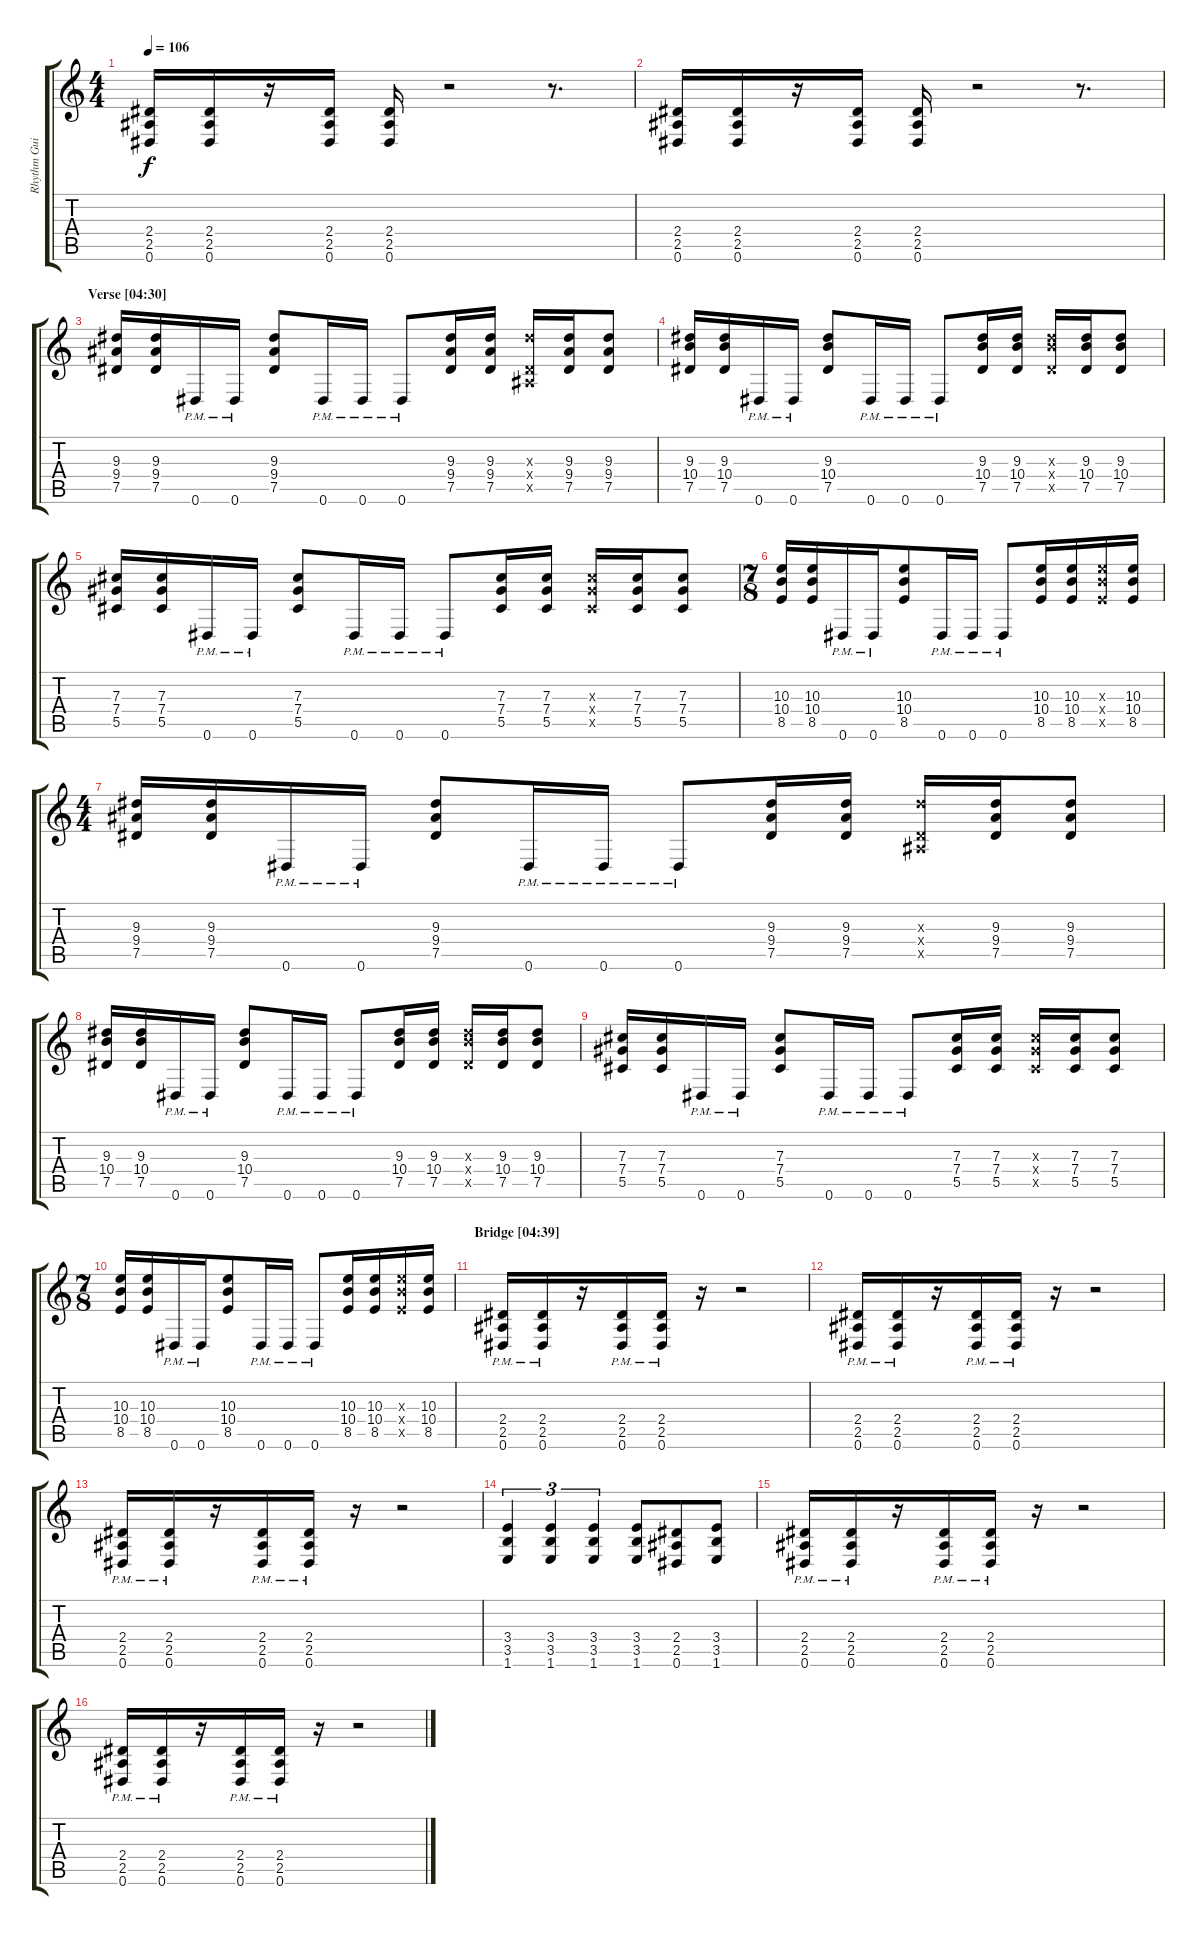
\track ("Rhythm Guitar" "Rhythm Gui") {instrument distortionguitar}
\staff {score tabs}
\tuning (Eb4 Bb3 Gb3 Db3 Ab2 Eb2) {hide}
\ts (4 4)
\tempo 106
\clef g2
\ks c
(2.4 2.5 0.6).16{dy f} (2.4 2.5 0.6).16 r.16 (2.4 2.5 0.6).16 (2.4 2.5 0.6).16 r.2 r.8{d} |
(2.4 2.5 0.6).16 (2.4 2.5 0.6).16 r.16 (2.4 2.5 0.6).16 (2.4 2.5 0.6).16 r.2 r.8{d} |
\section ("" "Verse [04:30]")
(9.3 9.4 7.5).16 (9.3 9.4 7.5).16 0.6{pm}.16 0.6{pm}.16 (9.3 9.4 7.5).8 0.6{pm}.16 0.6{pm}.16 0.6{pm}.8 (9.3 9.4 7.5).16 (9.3 9.4 7.5).16 (9.3{x} 2.4{x} 2.5{x}).16 (9.3 9.4 7.5).16 (9.3 9.4 7.5).8 |
(9.3 10.4 7.5).16 (9.3 10.4 7.5).16 0.6{pm}.16 0.6{pm}.16 (9.3 10.4 7.5).8 0.6{pm}.16 0.6{pm}.16 0.6{pm}.8 (9.3 10.4 7.5).16 (9.3 10.4 7.5).16 (9.3{x} 10.4{x} 7.5{x}).16 (9.3 10.4 7.5).16 (9.3 10.4 7.5).8 |
(7.3 7.4 5.5).16 (7.3 7.4 5.5).16 0.6{pm}.16 0.6{pm}.16 (7.3 7.4 5.5).8 0.6{pm}.16 0.6{pm}.16 0.6{pm}.8 (7.3 7.4 5.5).16 (7.3 7.4 5.5).16 (7.3{x} 7.4{x} 5.5{x}).16 (7.3 7.4 5.5).16 (7.3 7.4 5.5).8 |
\ts (7 8)
(10.3 10.4 8.5).16 (10.3 10.4 8.5).16 0.6{pm}.16 0.6{pm}.16 (10.3 10.4 8.5).8 0.6{pm}.16 0.6{pm}.16 0.6{pm}.8 (10.3 10.4 8.5).16 (10.3 10.4 8.5).16 (10.3{x} 10.4{x} 8.5{x}).16 (10.3 10.4 8.5).16 |
\ts (4 4)
\section ("" "")
(9.3 9.4 7.5).16 (9.3 9.4 7.5).16 0.6{pm}.16 0.6{pm}.16 (9.3 9.4 7.5).8 0.6{pm}.16 0.6{pm}.16 0.6{pm}.8 (9.3 9.4 7.5).16 (9.3 9.4 7.5).16 (9.3{x} 2.4{x} 2.5{x}).16 (9.3 9.4 7.5).16 (9.3 9.4 7.5).8 |
(9.3 10.4 7.5).16 (9.3 10.4 7.5).16 0.6{pm}.16 0.6{pm}.16 (9.3 10.4 7.5).8 0.6{pm}.16 0.6{pm}.16 0.6{pm}.8 (9.3 10.4 7.5).16 (9.3 10.4 7.5).16 (9.3{x} 10.4{x} 7.5{x}).16 (9.3 10.4 7.5).16 (9.3 10.4 7.5).8 |
(7.3 7.4 5.5).16 (7.3 7.4 5.5).16 0.6{pm}.16 0.6{pm}.16 (7.3 7.4 5.5).8 0.6{pm}.16 0.6{pm}.16 0.6{pm}.8 (7.3 7.4 5.5).16 (7.3 7.4 5.5).16 (7.3{x} 7.4{x} 5.5{x}).16 (7.3 7.4 5.5).16 (7.3 7.4 5.5).8 |
\ts (7 8)
(10.3 10.4 8.5).16 (10.3 10.4 8.5).16 0.6{pm}.16 0.6{pm}.16 (10.3 10.4 8.5).8 0.6{pm}.16 0.6{pm}.16 0.6{pm}.8 (10.3 10.4 8.5).16 (10.3 10.4 8.5).16 (10.3{x} 10.4{x} 8.5{x}).16 (10.3 10.4 8.5).16 |
\section ("" "Bridge [04:39]")
(2.4{pm} 2.5 0.6).16 (2.4{pm} 2.5 0.6).16 r.16 (2.4{pm} 2.5 0.6).16 (2.4{pm} 2.5 0.6).16 r.16 r.2 |
(2.4{pm} 2.5 0.6).16 (2.4{pm} 2.5 0.6).16 r.16 (2.4{pm} 2.5 0.6).16 (2.4{pm} 2.5 0.6).16 r.16 r.2 |
(2.4{pm} 2.5 0.6).16 (2.4{pm} 2.5 0.6).16 r.16 (2.4{pm} 2.5 0.6).16 (2.4{pm} 2.5 0.6).16 r.16 r.2 |
(3.4 3.5 1.6).4{tu (3 2)} (3.4 3.5 1.6).4{tu (3 2)} (3.4 3.5 1.6).4{tu (3 2)} (3.4 3.5 1.6).8 (2.4 2.5 0.6).8 (3.4 3.5 1.6).8 |
(2.4{pm} 2.5 0.6).16 (2.4{pm} 2.5 0.6).16 r.16 (2.4{pm} 2.5 0.6).16 (2.4{pm} 2.5 0.6).16 r.16 r.2 |
(2.4{pm} 2.5 0.6).16 (2.4{pm} 2.5 0.6).16 r.16 (2.4{pm} 2.5 0.6).16 (2.4{pm} 2.5 0.6).16 r.16 r.2
